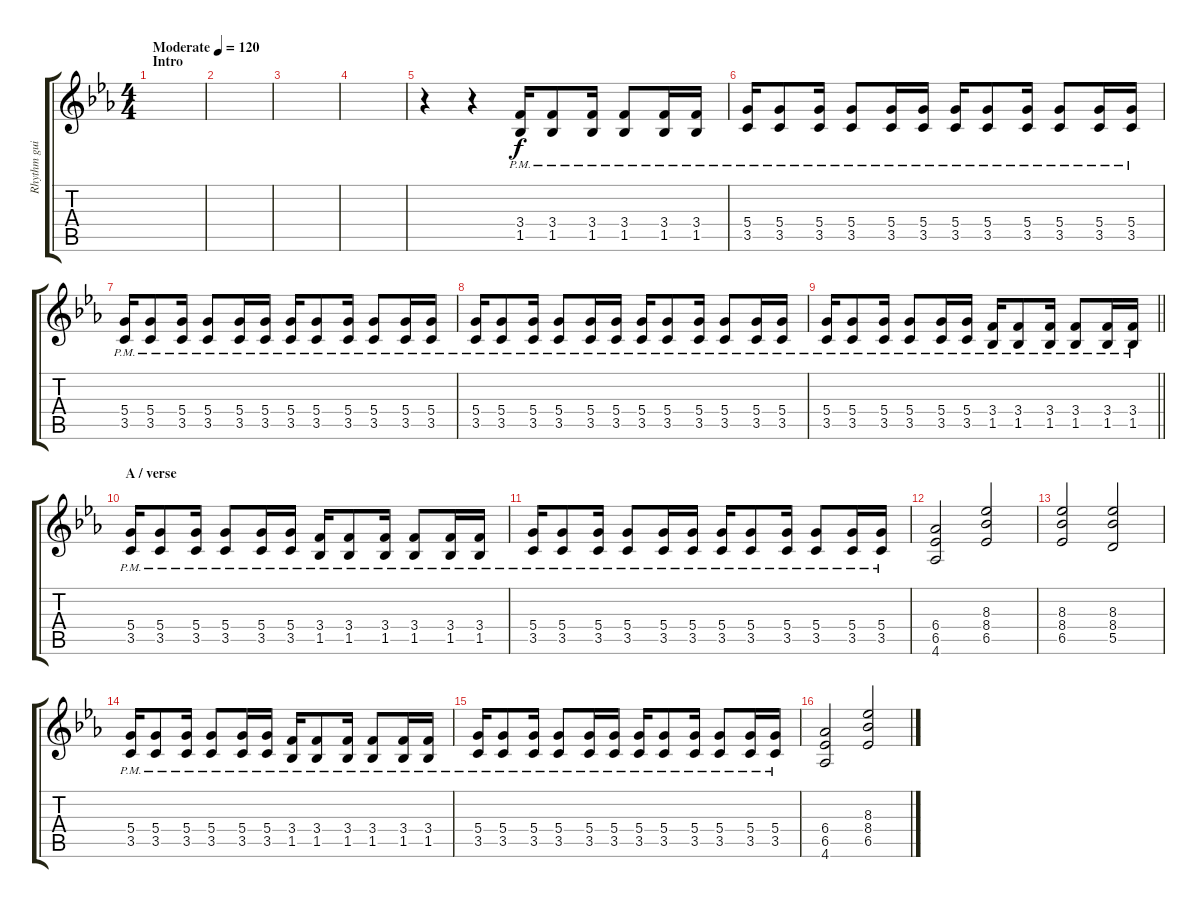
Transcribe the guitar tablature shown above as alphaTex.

\track ("Rhythm guitar" "Rhythm gui") {instrument distortionguitar}
\staff {score tabs}
\tuning (E4 B3 G3 D3 A2 E2) {hide}
\ts (4 4)
\section ("" "Intro")
\tempo (120 "Moderate")
\clef g2
\ks cminor
|
|
|
|
r.4 r.4 (3.4{pm} 1.5{pm}).16 (3.4{pm} 1.5{pm}).8 (3.4{pm} 1.5{pm}).16 (3.4{pm} 1.5{pm}).8 (3.4{pm} 1.5{pm}).16 (3.4{pm} 1.5{pm}).16 |
(5.4{pm} 3.5{pm}).16 (5.4{pm} 3.5{pm}).8 (5.4{pm} 3.5{pm}).16 (5.4{pm} 3.5{pm}).8 (5.4{pm} 3.5{pm}).16 (5.4{pm} 3.5{pm}).16 (5.4{pm} 3.5{pm}).16 (5.4{pm} 3.5{pm}).8 (5.4{pm} 3.5{pm}).16 (5.4{pm} 3.5{pm}).8 (5.4{pm} 3.5{pm}).16 (5.4{pm} 3.5{pm}).16 |
(5.4{pm} 3.5{pm}).16 (5.4{pm} 3.5{pm}).8 (5.4{pm} 3.5{pm}).16 (5.4{pm} 3.5{pm}).8 (5.4{pm} 3.5{pm}).16 (5.4{pm} 3.5{pm}).16 (5.4{pm} 3.5{pm}).16 (5.4{pm} 3.5{pm}).8 (5.4{pm} 3.5{pm}).16 (5.4{pm} 3.5{pm}).8 (5.4{pm} 3.5{pm}).16 (5.4{pm} 3.5{pm}).16 |
(5.4{pm} 3.5{pm}).16 (5.4{pm} 3.5{pm}).8 (5.4{pm} 3.5{pm}).16 (5.4{pm} 3.5{pm}).8 (5.4{pm} 3.5{pm}).16 (5.4{pm} 3.5{pm}).16 (5.4{pm} 3.5{pm}).16 (5.4{pm} 3.5{pm}).8 (5.4{pm} 3.5{pm}).16 (5.4{pm} 3.5{pm}).8 (5.4{pm} 3.5{pm}).16 (5.4{pm} 3.5{pm}).16 |
\barLineRight lightlight
(5.4{pm} 3.5{pm}).16 (5.4{pm} 3.5{pm}).8 (5.4{pm} 3.5{pm}).16 (5.4{pm} 3.5{pm}).8 (5.4{pm} 3.5{pm}).16 (5.4{pm} 3.5{pm}).16 (3.4{pm} 1.5{pm}).16 (3.4{pm} 1.5{pm}).8 (3.4{pm} 1.5{pm}).16 (3.4{pm} 1.5{pm}).8 (3.4{pm} 1.5{pm}).16 (3.4{pm} 1.5{pm}).16 |
\section ("" "A / verse")
(5.4{pm} 3.5{pm}).16 (5.4{pm} 3.5{pm}).8 (5.4{pm} 3.5{pm}).16 (5.4{pm} 3.5{pm}).8 (5.4{pm} 3.5{pm}).16 (5.4{pm} 3.5{pm}).16 (3.4{pm} 1.5{pm}).16 (3.4{pm} 1.5{pm}).8 (3.4{pm} 1.5{pm}).16 (3.4{pm} 1.5{pm}).8 (3.4{pm} 1.5{pm}).16 (3.4{pm} 1.5{pm}).16 |
(5.4{pm} 3.5{pm}).16 (5.4{pm} 3.5{pm}).8 (5.4{pm} 3.5{pm}).16 (5.4{pm} 3.5{pm}).8 (5.4{pm} 3.5{pm}).16 (5.4{pm} 3.5{pm}).16 (5.4{pm} 3.5{pm}).16 (5.4{pm} 3.5{pm}).8 (5.4{pm} 3.5{pm}).16 (5.4{pm} 3.5{pm}).8 (5.4{pm} 3.5{pm}).16 (5.4{pm} 3.5{pm}).16 |
(6.4 6.5 4.6).2 (8.3 8.4 6.5).2 |
(8.3 8.4 6.5).2 (8.3 8.4 5.5).2 |
(5.4{pm} 3.5{pm}).16 (5.4{pm} 3.5{pm}).8 (5.4{pm} 3.5{pm}).16 (5.4{pm} 3.5{pm}).8 (5.4{pm} 3.5{pm}).16 (5.4{pm} 3.5{pm}).16 (3.4{pm} 1.5{pm}).16 (3.4{pm} 1.5{pm}).8 (3.4{pm} 1.5{pm}).16 (3.4{pm} 1.5{pm}).8 (3.4{pm} 1.5{pm}).16 (3.4{pm} 1.5{pm}).16 |
(5.4{pm} 3.5{pm}).16 (5.4{pm} 3.5{pm}).8 (5.4{pm} 3.5{pm}).16 (5.4{pm} 3.5{pm}).8 (5.4{pm} 3.5{pm}).16 (5.4{pm} 3.5{pm}).16 (5.4{pm} 3.5{pm}).16 (5.4{pm} 3.5{pm}).8 (5.4{pm} 3.5{pm}).16 (5.4{pm} 3.5{pm}).8 (5.4{pm} 3.5{pm}).16 (5.4{pm} 3.5{pm}).16 |
(6.4 6.5 4.6).2 (8.3 8.4 6.5).2
